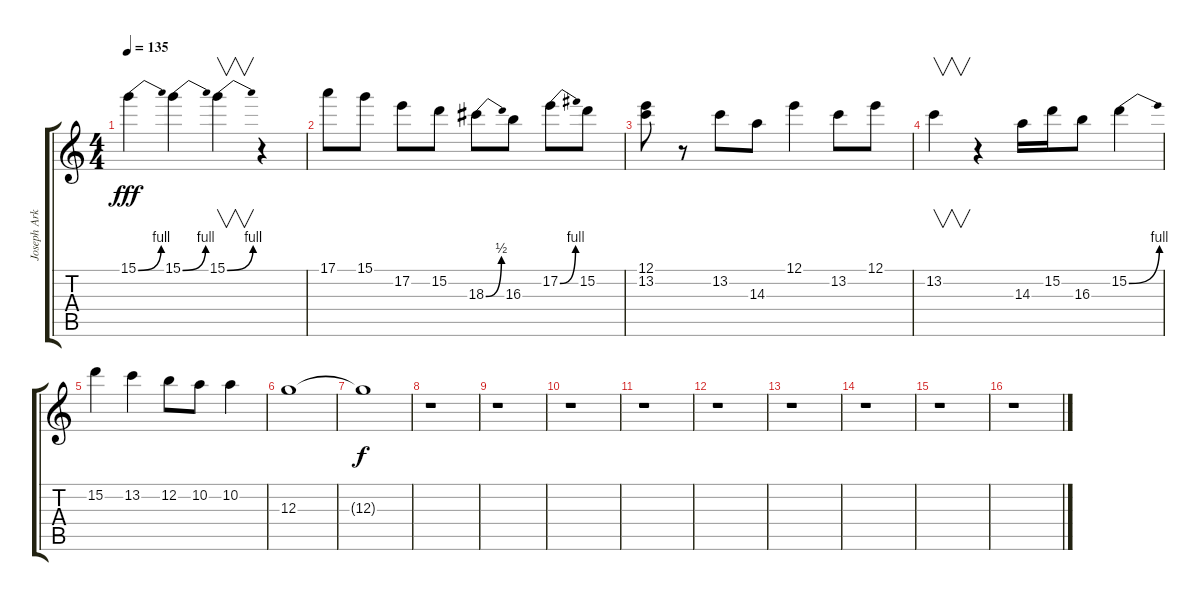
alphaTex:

\track ("Joseph Arkansas" "Joseph Ark") {instrument overdrivenguitar}
\staff {score tabs}
\tuning (E4 B3 G3 D3 A2 E2) {hide}
\ts (4 4)
\tempo 135
\clef g2
\ks c
15.1{be (bend 0 0 60 4)}.4{dy fff} 15.1{be (bend 0 0 60 4)}.4 15.1{be (bend 0 0 60 4)}.4{v} r.4 |
17.1.8 15.1.8 17.2.8 15.2.8 18.3{be (bend 0 0 60 2)}.8 16.3.8 17.2{be (bend 0 0 60 4)}.8 15.2.8 |
(12.1 13.2).8 r.8 13.2.8 14.3.8 12.1.4 13.2.8 12.1.8 |
13.2.4{v} r.4 14.3.16 15.2.16 16.3.8 15.2{be (bend 0 0 60 4)}.4 |
15.2.4 13.2.4 12.2.8 10.2.8 10.2.4 |
12.3.1 |
12.3{t}.1{dy f} |
r.1 |
r.1 |
r.1 |
r.1 |
r.1 |
r.1 |
r.1 |
r.1 |
r.1
